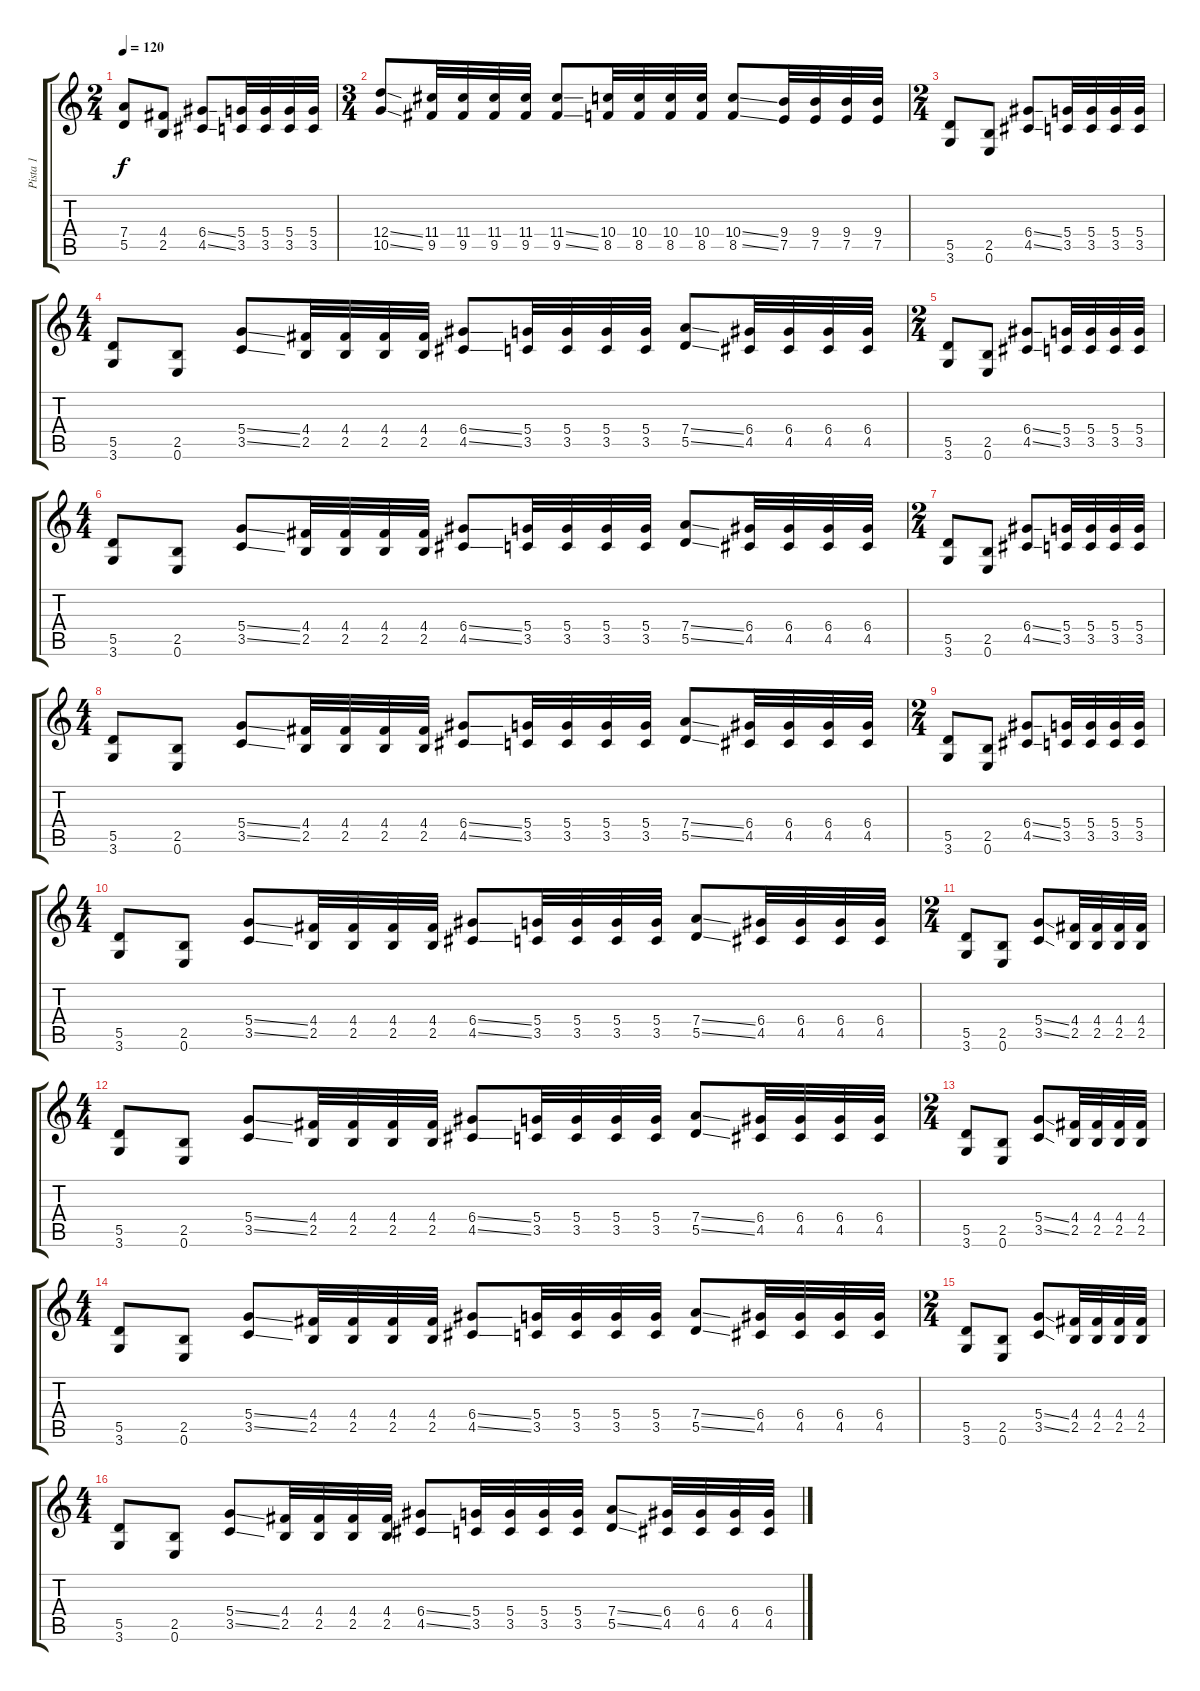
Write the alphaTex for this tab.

\track ("Pista 1" "Pista 1") {instrument distortionguitar}
\staff {score tabs}
\tuning (E4 B3 G3 D3 A2 E2) {hide}
\ts (2 4)
\tempo 120
\clef g2
\ks c
(7.4 5.5).8{dy f} (4.4 2.5).8 (6.4{ss} 4.5{ss}).8 (5.4 3.5).32 (5.4 3.5).32 (5.4 3.5).32 (5.4 3.5).32 |
\ts (3 4)
(12.4{ss} 10.5{ss}).8 (11.4 9.5).32 (11.4 9.5).32 (11.4 9.5).32 (11.4 9.5).32 (11.4{ss} 9.5{ss}).8 (10.4 8.5).32 (10.4 8.5).32 (10.4 8.5).32 (10.4 8.5).32 (10.4{ss} 8.5{ss}).8 (9.4 7.5).32 (9.4 7.5).32 (9.4 7.5).32 (9.4 7.5).32 |
\ts (2 4)
(5.5 3.6).8 (2.5 0.6).8 (6.4{ss} 4.5{ss}).8 (5.4 3.5).32 (5.4 3.5).32 (5.4 3.5).32 (5.4 3.5).32 |
\ts (4 4)
(5.5 3.6).8 (2.5 0.6).8 (5.4{ss} 3.5{ss}).8 (4.4 2.5).32 (4.4 2.5).32 (4.4 2.5).32 (4.4 2.5).32 (6.4{ss} 4.5{ss}).8 (5.4 3.5).32 (5.4 3.5).32 (5.4 3.5).32 (5.4 3.5).32 (7.4{ss} 5.5{ss}).8 (6.4 4.5).32 (6.4 4.5).32 (6.4 4.5).32 (6.4 4.5).32 |
\ts (2 4)
(5.5 3.6).8 (2.5 0.6).8 (6.4{ss} 4.5{ss}).8 (5.4 3.5).32 (5.4 3.5).32 (5.4 3.5).32 (5.4 3.5).32 |
\ts (4 4)
(5.5 3.6).8 (2.5 0.6).8 (5.4{ss} 3.5{ss}).8 (4.4 2.5).32 (4.4 2.5).32 (4.4 2.5).32 (4.4 2.5).32 (6.4{ss} 4.5{ss}).8 (5.4 3.5).32 (5.4 3.5).32 (5.4 3.5).32 (5.4 3.5).32 (7.4{ss} 5.5{ss}).8 (6.4 4.5).32 (6.4 4.5).32 (6.4 4.5).32 (6.4 4.5).32 |
\ts (2 4)
(5.5 3.6).8 (2.5 0.6).8 (6.4{ss} 4.5{ss}).8 (5.4 3.5).32 (5.4 3.5).32 (5.4 3.5).32 (5.4 3.5).32 |
\ts (4 4)
(5.5 3.6).8 (2.5 0.6).8 (5.4{ss} 3.5{ss}).8 (4.4 2.5).32 (4.4 2.5).32 (4.4 2.5).32 (4.4 2.5).32 (6.4{ss} 4.5{ss}).8 (5.4 3.5).32 (5.4 3.5).32 (5.4 3.5).32 (5.4 3.5).32 (7.4{ss} 5.5{ss}).8 (6.4 4.5).32 (6.4 4.5).32 (6.4 4.5).32 (6.4 4.5).32 |
\ts (2 4)
(5.5 3.6).8 (2.5 0.6).8 (6.4{ss} 4.5{ss}).8 (5.4 3.5).32 (5.4 3.5).32 (5.4 3.5).32 (5.4 3.5).32 |
\ts (4 4)
(5.5 3.6).8 (2.5 0.6).8 (5.4{ss} 3.5{ss}).8 (4.4 2.5).32 (4.4 2.5).32 (4.4 2.5).32 (4.4 2.5).32 (6.4{ss} 4.5{ss}).8 (5.4 3.5).32 (5.4 3.5).32 (5.4 3.5).32 (5.4 3.5).32 (7.4{ss} 5.5{ss}).8 (6.4 4.5).32 (6.4 4.5).32 (6.4 4.5).32 (6.4 4.5).32 |
\ts (2 4)
(5.5 3.6).8 (2.5 0.6).8 (5.4{ss} 3.5{ss}).8 (4.4 2.5).32 (4.4 2.5).32 (4.4 2.5).32 (4.4 2.5).32 |
\ts (4 4)
(5.5 3.6).8 (2.5 0.6).8 (5.4{ss} 3.5{ss}).8 (4.4 2.5).32 (4.4 2.5).32 (4.4 2.5).32 (4.4 2.5).32 (6.4{ss} 4.5{ss}).8 (5.4 3.5).32 (5.4 3.5).32 (5.4 3.5).32 (5.4 3.5).32 (7.4{ss} 5.5{ss}).8 (6.4 4.5).32 (6.4 4.5).32 (6.4 4.5).32 (6.4 4.5).32 |
\ts (2 4)
(5.5 3.6).8 (2.5 0.6).8 (5.4{ss} 3.5{ss}).8 (4.4 2.5).32 (4.4 2.5).32 (4.4 2.5).32 (4.4 2.5).32 |
\ts (4 4)
(5.5 3.6).8 (2.5 0.6).8 (5.4{ss} 3.5{ss}).8 (4.4 2.5).32 (4.4 2.5).32 (4.4 2.5).32 (4.4 2.5).32 (6.4{ss} 4.5{ss}).8 (5.4 3.5).32 (5.4 3.5).32 (5.4 3.5).32 (5.4 3.5).32 (7.4{ss} 5.5{ss}).8 (6.4 4.5).32 (6.4 4.5).32 (6.4 4.5).32 (6.4 4.5).32 |
\ts (2 4)
(5.5 3.6).8 (2.5 0.6).8 (5.4{ss} 3.5{ss}).8 (4.4 2.5).32 (4.4 2.5).32 (4.4 2.5).32 (4.4 2.5).32 |
\ts (4 4)
(5.5 3.6).8 (2.5 0.6).8 (5.4{ss} 3.5{ss}).8 (4.4 2.5).32 (4.4 2.5).32 (4.4 2.5).32 (4.4 2.5).32 (6.4{ss} 4.5{ss}).8 (5.4 3.5).32 (5.4 3.5).32 (5.4 3.5).32 (5.4 3.5).32 (7.4{ss} 5.5{ss}).8 (6.4 4.5).32 (6.4 4.5).32 (6.4 4.5).32 (6.4 4.5).32
